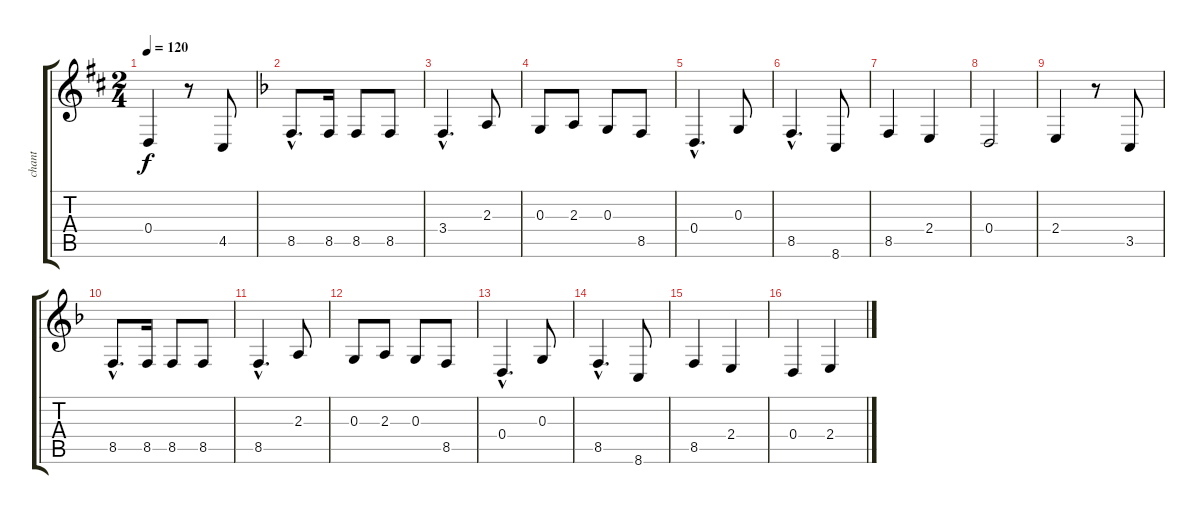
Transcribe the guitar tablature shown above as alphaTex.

\track ("chant" "chant") {instrument accordion}
\staff {score tabs}
\tuning (E4 B3 G3 D3 A2 E2) {hide}
\ts (2 4)
\tempo 120
\clef g2
\ks d
0.4.4{dy f} r.8 4.5.8 |
\ks f
8.5{hac}.8{d} 8.5.16 8.5.8 8.5.8 |
3.4{hac}.4{d} 2.3.8 |
0.3.8 2.3.8 0.3.8 8.5.8 |
0.4{hac}.4{d} 0.3.8 |
8.5{hac}.4{d} 8.6.8 |
8.5.4 2.4.4 |
0.4.2 |
2.4.4 r.8 3.5.8 |
8.5{hac}.8{d} 8.5.16 8.5.8 8.5.8 |
8.5{hac}.4{d} 2.3.8 |
0.3.8 2.3.8 0.3.8 8.5.8 |
0.4{hac}.4{d} 0.3.8 |
8.5{hac}.4{d} 8.6.8 |
8.5.4 2.4.4 |
0.4.4 2.4.4
